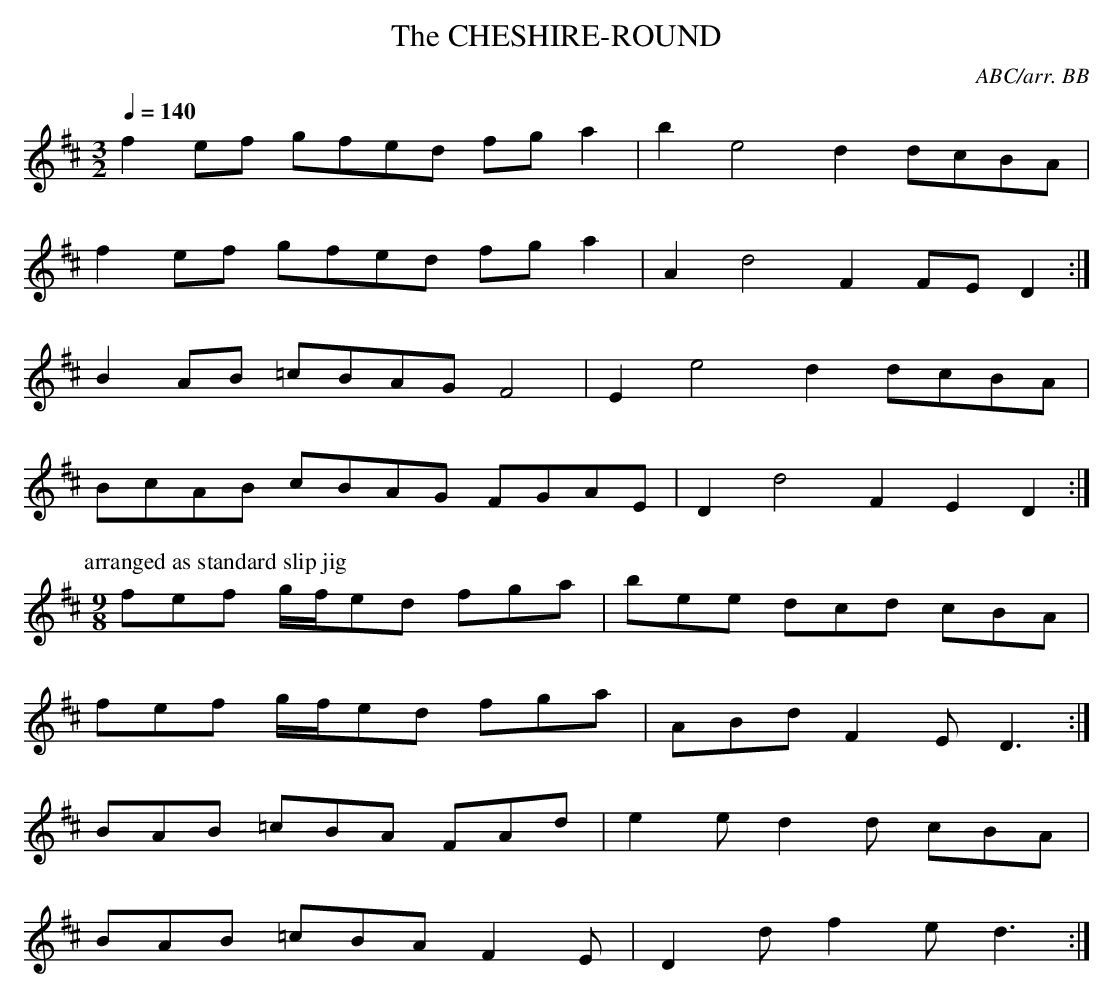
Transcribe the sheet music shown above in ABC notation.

X:1
T:CHESHIRE-ROUND, The
C:ABC/arr. BB
L:1/8
Q:1/4=140
M:3/2
K:D
f2 ef gfed fg a2|b2 e4 d2 dcBA|
f2 ef gfed fg a2|A2 d4 F2 FE D2 :|
B2 AB =cBAG F4|E2 e4 d2 dcBA|
BcAB cBAG FGAE|D2 d4 F2E2 D2 :|
P:arranged as standard slip jig
M:9/8
fef g/f/ed fga|bee dcd cBA|
fef g/f/ed fga|ABd F2E D3 :|
BAB =cBA FAd|e2e d2d cBA|
BAB =cBA F2E|D2d f2e d3 :|
